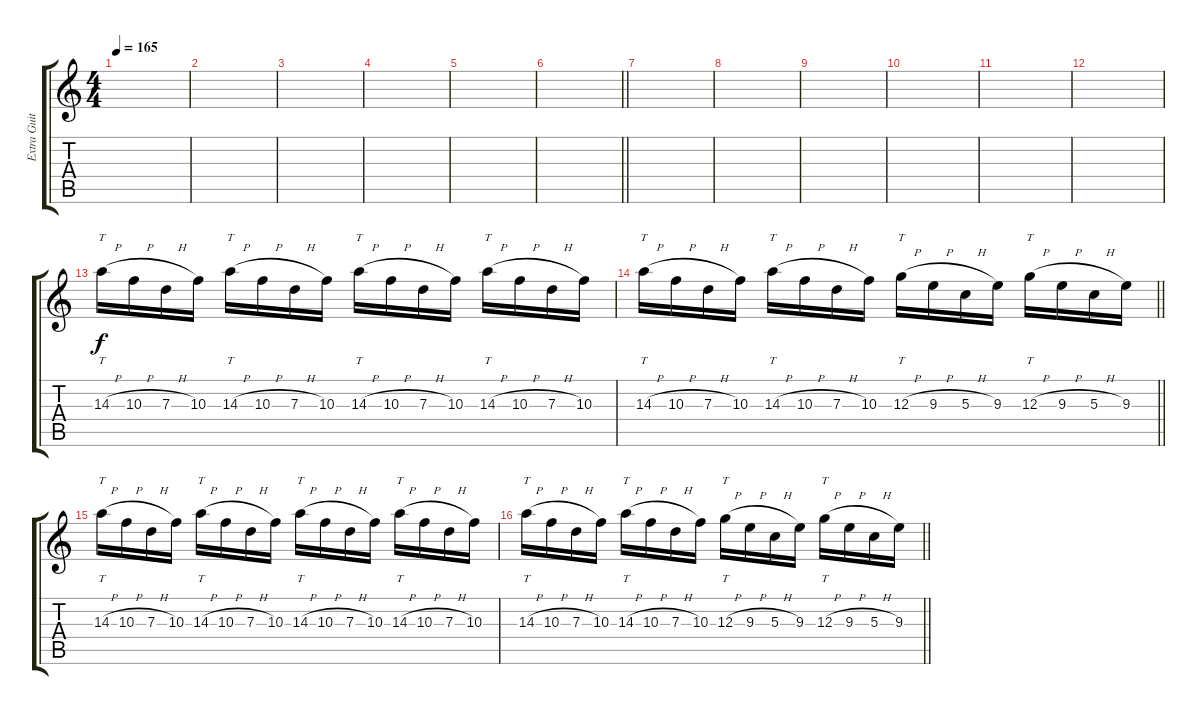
\track ("Extra Guitar" "Extra Guit") {instrument distortionguitar}
\staff {score tabs}
\tuning (E4 B3 G3 D3 A2 D2) {hide}
\ts (4 4)
\tempo 165
\clef g2
\ks c
|
|
|
|
|
\barLineRight lightlight
|
|
|
|
|
|
|
14.3{h}.16{tt volume 12} 10.3{h}.16 7.3{h}.16 10.3.16 14.3{h}.16{tt} 10.3{h}.16 7.3{h}.16 10.3.16 14.3{h}.16{tt} 10.3{h}.16 7.3{h}.16 10.3.16 14.3{h}.16{tt} 10.3{h}.16 7.3{h}.16 10.3.16 |
\barLineRight lightlight
14.3{h}.16{tt} 10.3{h}.16 7.3{h}.16 10.3.16 14.3{h}.16{tt} 10.3{h}.16 7.3{h}.16 10.3.16 12.3{h}.16{tt} 9.3{h}.16 5.3{h}.16 9.3.16 12.3{h}.16{tt} 9.3{h}.16 5.3{h}.16 9.3.16 |
14.3{h}.16{tt} 10.3{h}.16 7.3{h}.16 10.3.16 14.3{h}.16{tt} 10.3{h}.16 7.3{h}.16 10.3.16 14.3{h}.16{tt} 10.3{h}.16 7.3{h}.16 10.3.16 14.3{h}.16{tt} 10.3{h}.16 7.3{h}.16 10.3.16 |
\barLineRight lightlight
14.3{h}.16{tt} 10.3{h}.16 7.3{h}.16 10.3.16 14.3{h}.16{tt} 10.3{h}.16 7.3{h}.16 10.3.16 12.3{h}.16{tt} 9.3{h}.16 5.3{h}.16 9.3.16 12.3{h}.16{tt} 9.3{h}.16 5.3{h}.16 9.3.16
